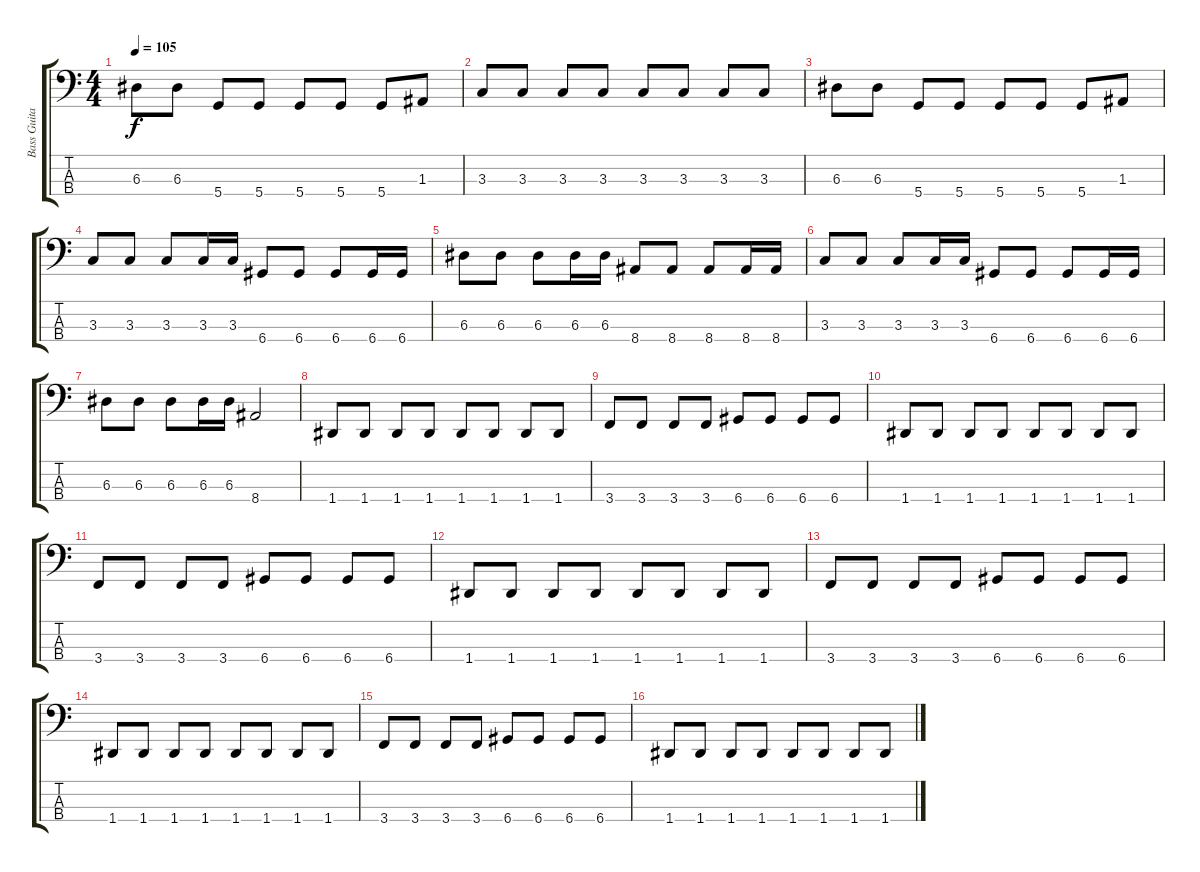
\track ("Bass Guitar" "Bass Guita") {instrument electricbassfinger}
\staff {score tabs}
\tuning (G2 D2 A1 D1) {hide}
\ts (4 4)
\tempo 105
\clef f4
\ks c
6.3.8{dy f} 6.3.8 5.4.8 5.4.8 5.4.8 5.4.8 5.4.8 1.3.8 |
3.3.8 3.3.8 3.3.8 3.3.8 3.3.8 3.3.8 3.3.8 3.3.8 |
6.3.8 6.3.8 5.4.8 5.4.8 5.4.8 5.4.8 5.4.8 1.3.8 |
3.3.8 3.3.8 3.3.8 3.3.16 3.3.16 6.4.8 6.4.8 6.4.8 6.4.16 6.4.16 |
6.3.8 6.3.8 6.3.8 6.3.16 6.3.16 8.4.8 8.4.8 8.4.8 8.4.16 8.4.16 |
3.3.8 3.3.8 3.3.8 3.3.16 3.3.16 6.4.8 6.4.8 6.4.8 6.4.16 6.4.16 |
6.3.8 6.3.8 6.3.8 6.3.16 6.3.16 8.4.2 |
1.4.8 1.4.8 1.4.8 1.4.8 1.4.8 1.4.8 1.4.8 1.4.8 |
3.4.8 3.4.8 3.4.8 3.4.8 6.4.8 6.4.8 6.4.8 6.4.8 |
1.4.8 1.4.8 1.4.8 1.4.8 1.4.8 1.4.8 1.4.8 1.4.8 |
3.4.8 3.4.8 3.4.8 3.4.8 6.4.8 6.4.8 6.4.8 6.4.8 |
1.4.8 1.4.8 1.4.8 1.4.8 1.4.8 1.4.8 1.4.8 1.4.8 |
3.4.8 3.4.8 3.4.8 3.4.8 6.4.8 6.4.8 6.4.8 6.4.8 |
1.4.8 1.4.8 1.4.8 1.4.8 1.4.8 1.4.8 1.4.8 1.4.8 |
3.4.8 3.4.8 3.4.8 3.4.8 6.4.8 6.4.8 6.4.8 6.4.8 |
1.4.8 1.4.8 1.4.8 1.4.8 1.4.8 1.4.8 1.4.8 1.4.8
